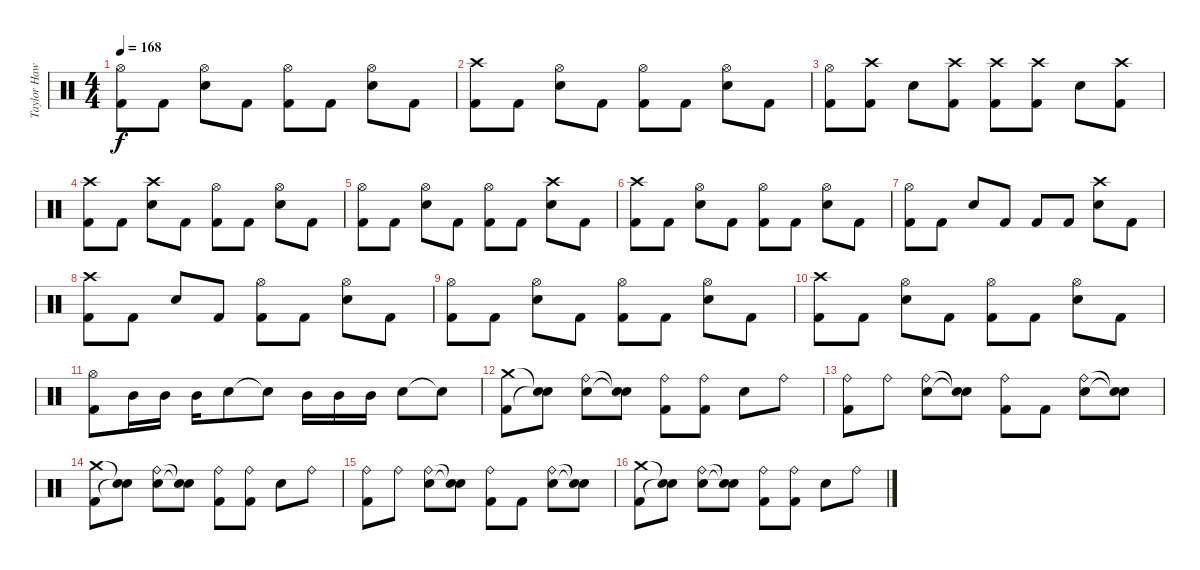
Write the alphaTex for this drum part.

\track ("Taylor Hawkins" "Taylor Haw") {instrument percussion}
\staff {score}
\articulation defaults
\ts (4 4)
\tempo 168
\clef neutral
\ks c
("Hi-Hat (open)" "Kick (hit) 2").8{dy f} "Kick (hit) 2".8 ("Hi-Hat (open)" "Snare (hit) 2").8 "Kick (hit) 2".8 ("Hi-Hat (open)" "Kick (hit) 2").8 "Kick (hit) 2".8 ("Hi-Hat (open)" "Snare (hit) 2").8 "Kick (hit) 2".8 |
("Crash high (hit)" "Kick (hit) 2").8 "Kick (hit) 2".8 ("Hi-Hat (open)" "Snare (hit) 2").8 "Kick (hit) 2".8 ("Hi-Hat (open)" "Kick (hit) 2").8 "Kick (hit) 2".8 ("Hi-Hat (open)" "Snare (hit) 2").8 "Kick (hit) 2".8 |
("Hi-Hat (open)" "Kick (hit) 2").8 ("Crash high (hit)" "Kick (hit) 2").8 "Snare (hit) 2".8 ("Crash high (hit)" "Kick (hit) 2").8 ("Crash high (hit)" "Kick (hit) 2").8 ("Crash high (hit)" "Kick (hit) 2").8 "Snare (hit) 2".8 ("Crash high (hit)" "Kick (hit) 2").8 |
("Crash high (hit)" "Kick (hit) 2").8 "Kick (hit) 2".8 ("Crash high (hit)" "Snare (hit) 2").8 "Kick (hit) 2".8 ("Hi-Hat (open)" "Kick (hit) 2").8 "Kick (hit) 2".8 ("Hi-Hat (open)" "Snare (hit) 2").8 "Kick (hit) 2".8 |
("Hi-Hat (open)" "Kick (hit) 2").8 "Kick (hit) 2".8 ("Hi-Hat (open)" "Snare (hit) 2").8 "Kick (hit) 2".8 ("Hi-Hat (open)" "Kick (hit) 2").8 "Kick (hit) 2".8 ("Crash high (hit)" "Snare (hit) 2").8 "Kick (hit) 2".8 |
("Crash high (hit)" "Kick (hit) 2").8 "Kick (hit) 2".8 ("Hi-Hat (open)" "Snare (hit) 2").8 "Kick (hit) 2".8 ("Hi-Hat (open)" "Kick (hit) 2").8 "Kick (hit) 2".8 ("Hi-Hat (open)" "Snare (hit) 2").8 "Kick (hit) 2".8 |
("Hi-Hat (open)" "Kick (hit) 2").8 "Kick (hit) 2".8 "Snare (hit) 2".8 "Kick (hit) 2".8 "Kick (hit) 2".8 "Kick (hit) 2".8 ("Crash high (hit)" "Snare (hit) 2").8 "Kick (hit) 2".8 |
("Crash high (hit)" "Kick (hit) 2").8 "Kick (hit) 2".8 "Snare (hit) 2".8 "Kick (hit) 2".8 ("Hi-Hat (open)" "Kick (hit) 2").8 "Kick (hit) 2".8 ("Hi-Hat (open)" "Snare (hit) 2").8 "Kick (hit) 2".8 |
("Hi-Hat (open)" "Kick (hit) 2").8 "Kick (hit) 2".8 ("Hi-Hat (open)" "Snare (hit) 2").8 "Kick (hit) 2".8 ("Hi-Hat (open)" "Kick (hit) 2").8 "Kick (hit) 2".8 ("Hi-Hat (open)" "Snare (hit) 2").8 "Kick (hit) 2".8 |
("Crash high (hit)" "Kick (hit) 2").8 "Kick (hit) 2".8 ("Hi-Hat (open)" "Snare (hit) 2").8 "Kick (hit) 2".8 ("Hi-Hat (open)" "Kick (hit) 2").8 "Kick (hit) 2".8 ("Hi-Hat (open)" "Snare (hit) 2").8 "Kick (hit) 2".8 |
("Hi-Hat (open)" "Kick (hit) 2").8 "Mid Tom (hit)".16 "Mid Tom (hit)".16 "Mid Tom (hit)".16 "Snare (hit) 2".8 "Snare (hit)"{t}.8 "Mid Tom (hit)".16 "Mid Tom (hit)".16 "Mid Tom (hit)".16 "Snare (hit) 2".8 "Snare (hit)"{t}.8 |
("Crash medium (hit)" "Kick (hit) 2").8 ("Snare (hit)"{t} "Snare (hit)"{t}).8 ("Ride (bell)" "Snare (hit) 2").8 ("Snare (hit)"{t} "Snare (hit)"{t}).8 ("Ride (bell)" "Kick (hit) 2").8 ("Ride (bell)" "Kick (hit) 2").8 "Snare (hit) 2".8 "Ride (bell)".8 |
("Ride (bell)" "Kick (hit) 2").8 "Ride (bell)".8 ("Ride (bell)" "Snare (hit) 2").8 ("Snare (hit)"{t} "Snare (hit)"{t}).8 ("Ride (bell)" "Kick (hit) 2").8 "Kick (hit) 2".8 ("Ride (bell)" "Snare (hit) 2").8 ("Snare (hit)"{t} "Snare (hit)"{t}).8 |
("Crash medium (hit)" "Kick (hit) 2").8 ("Snare (hit)"{t} "Snare (hit)"{t}).8 ("Ride (bell)" "Snare (hit) 2").8 ("Snare (hit)"{t} "Snare (hit)"{t}).8 ("Ride (bell)" "Kick (hit) 2").8 ("Ride (bell)" "Kick (hit) 2").8 "Snare (hit) 2".8 "Ride (bell)".8 |
("Ride (bell)" "Kick (hit) 2").8 "Ride (bell)".8 ("Ride (bell)" "Snare (hit) 2").8 ("Snare (hit)"{t} "Snare (hit)"{t}).8 ("Ride (bell)" "Kick (hit) 2").8 "Kick (hit) 2".8 ("Ride (bell)" "Snare (hit) 2").8 ("Snare (hit)"{t} "Snare (hit)"{t}).8 |
("Crash medium (hit)" "Kick (hit) 2").8 ("Snare (hit)"{t} "Snare (hit)"{t}).8 ("Ride (bell)" "Snare (hit) 2").8 ("Snare (hit)"{t} "Snare (hit)"{t}).8 ("Ride (bell)" "Kick (hit) 2").8 ("Ride (bell)" "Kick (hit) 2").8 "Snare (hit) 2".8 "Ride (bell)".8
